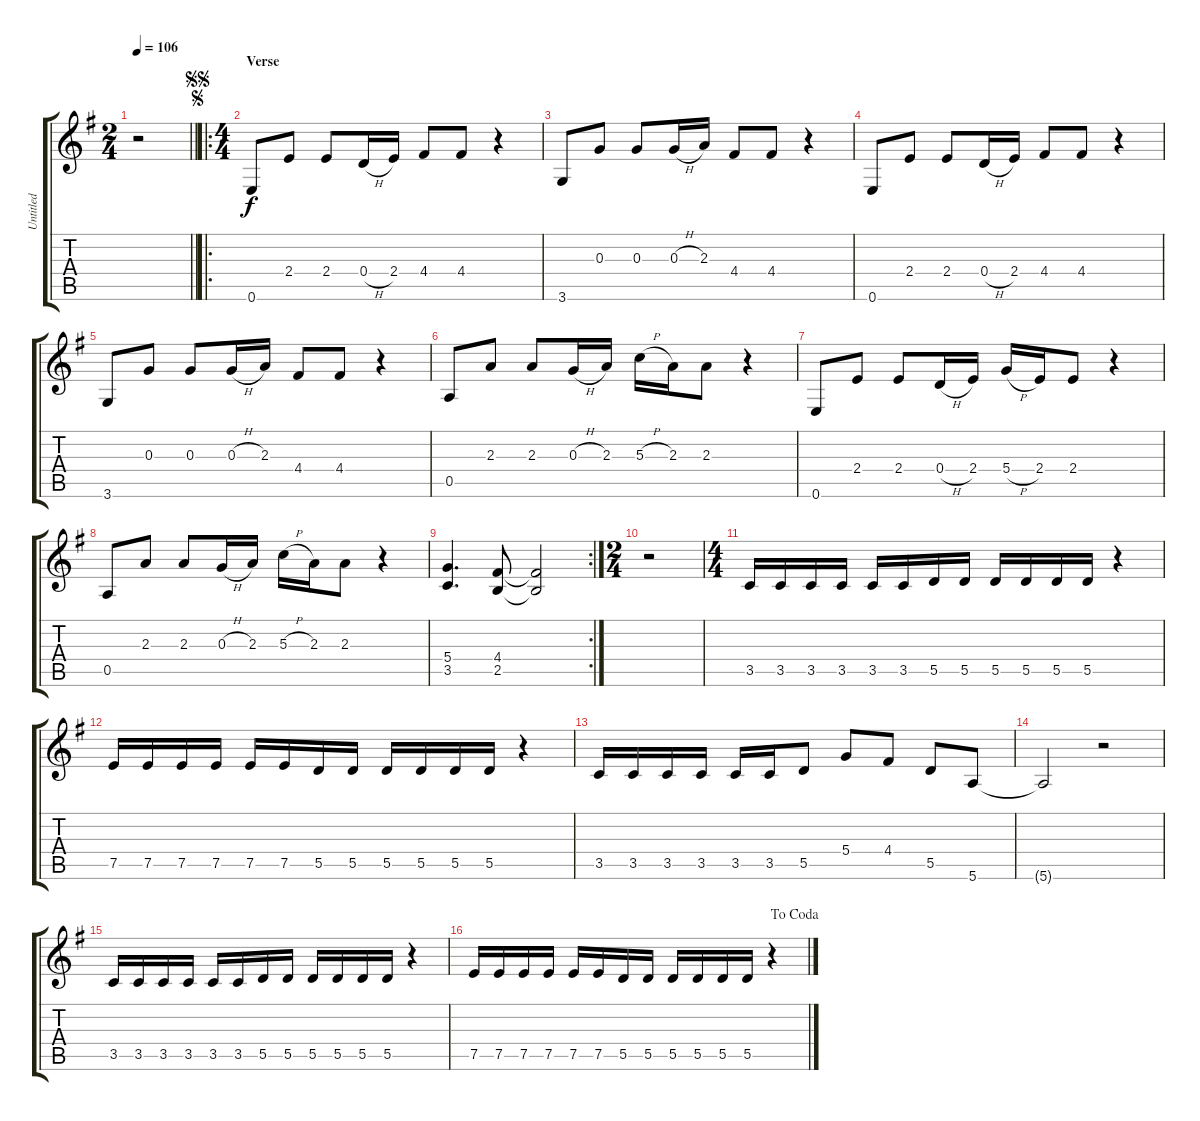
\track ("Untitled" "Untitled") {instrument distortionguitar}
\staff {score tabs}
\tuning (E4 B3 G3 D3 A2 E2) {hide}
\ts (2 4)
\tempo 106
\clef g2
\barLineRight lightlight
\ks g
r.2{dy f instrument distortionguitar} |
\ro
\ts (4 4)
\section ("" "Verse")
\jump segno
\jump segnosegno
0.6.8 2.4.8 2.4.8 0.4{h}.16 2.4.16 4.4.8 4.4.8 r.4 |
3.6.8 0.3.8 0.3.8 0.3{h}.16 2.3.16 4.4.8 4.4.8 r.4 |
0.6.8 2.4.8 2.4.8 0.4{h}.16 2.4.16 4.4.8 4.4.8 r.4 |
3.6.8 0.3.8 0.3.8 0.3{h}.16 2.3.16 4.4.8 4.4.8 r.4 |
0.5.8 2.3.8 2.3.8 0.3{h}.16 2.3.16 5.3{h}.16 2.3.16 2.3.8 r.4 |
0.6.8 2.4.8 2.4.8 0.4{h}.16 2.4.16 5.4{h}.16 2.4.16 2.4.8 r.4 |
0.5.8 2.3.8 2.3.8 0.3{h}.16 2.3.16 5.3{h}.16 2.3.16 2.3.8 r.4 |
\rc 2
(5.4 3.5).4{d} (4.4 2.5).8 (4.4{t} 2.5{t}).2 |
\ts (2 4)
r.2 |
\ts (4 4)
3.5.16 3.5.16 3.5.16 3.5.16 3.5.16 3.5.16 5.5.16 5.5.16 5.5.16 5.5.16 5.5.16 5.5.16 r.4 |
7.5.16 7.5.16 7.5.16 7.5.16 7.5.16 7.5.16 5.5.16 5.5.16 5.5.16 5.5.16 5.5.16 5.5.16 r.4 |
3.5.16 3.5.16 3.5.16 3.5.16 3.5.16 3.5.16 5.5.8 5.4.8 4.4.8 5.5.8 5.6.8 |
5.6{t}.2 r.2 |
3.5.16 3.5.16 3.5.16 3.5.16 3.5.16 3.5.16 5.5.16 5.5.16 5.5.16 5.5.16 5.5.16 5.5.16 r.4 |
\jump dacoda
7.5.16 7.5.16 7.5.16 7.5.16 7.5.16 7.5.16 5.5.16 5.5.16 5.5.16 5.5.16 5.5.16 5.5.16 r.4
